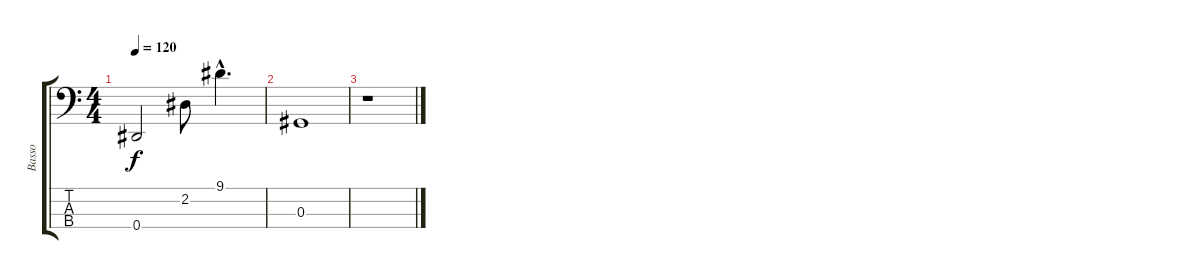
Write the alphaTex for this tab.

\track ("Basso" "Basso") {instrument electricbassfinger}
\staff {score tabs}
\tuning (Gb2 Db2 Ab1 Eb1) {hide}
\ts (4 4)
\tempo 120
\clef f4
\ks c
0.4.2{dy f} 2.2.8 9.1{hac}.4{d} |
0.3.1 |
r.1
